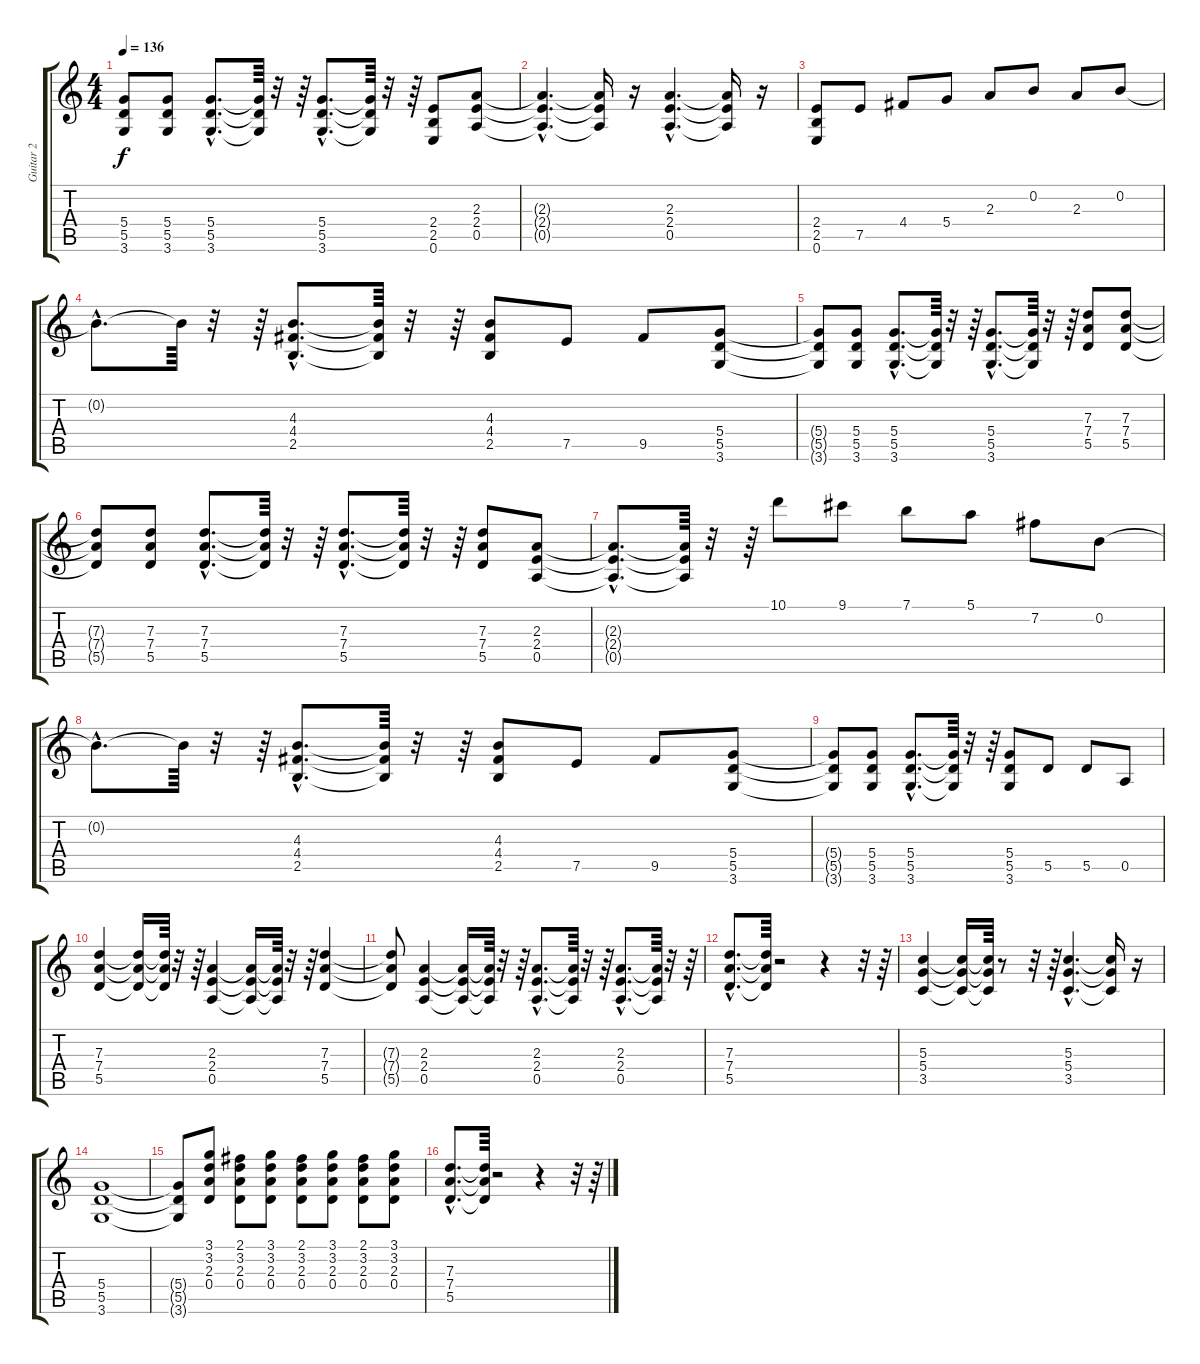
\track ("Guitar 2" "Guitar 2") {instrument distortionguitar}
\staff {score tabs}
\tuning (E4 B3 G3 D3 A2 E2) {hide}
\ts (4 4)
\tempo 136
\clef g2
\ks c
(5.4{t} 5.5{t} 3.6{t}).8{dy f} (5.4 5.5 3.6).8 (5.4{hac} 5.5{hac} 3.6{hac}).8{d} (5.4{t} 5.5{t} 3.6{t}).64 r.32 r.64 (5.4{hac} 5.5{hac} 3.6{hac}).8{d} (5.4{t} 5.5{t} 3.6{t}).64 r.32 r.64 (2.4 2.5 0.6).8 (2.3 2.4 0.5).8 |
(2.3{hac t} 2.4{hac t} 0.5{hac t}).4{d} (2.3{t} 2.4{t} 0.5{t}).16 r.16 (2.3{hac} 2.4{hac} 0.5{hac}).4{d} (2.3{t} 2.4{t} 0.5{t}).16 r.16 |
(2.4 2.5 0.6).8 7.5.8 4.4.8 5.4.8 2.3.8 0.2.8 2.3.8 0.2.8 |
0.2{hac t}.8{d} 0.2{t}.64 r.32 r.64 (4.3{hac} 4.4{hac} 2.5{hac}).8{d} (4.3{t} 4.4{t} 2.5{t}).64 r.32 r.64 (4.3 4.4 2.5).8 7.5.8 9.5.8 (5.4 5.5 3.6).8 |
(5.4{t} 5.5{t} 3.6{t}).8 (5.4 5.5 3.6).8 (5.4{hac} 5.5{hac} 3.6{hac}).8{d} (5.4{t} 5.5{t} 3.6{t}).64 r.32 r.64 (5.4{hac} 5.5{hac} 3.6{hac}).8{d} (5.4{t} 5.5{t} 3.6{t}).64 r.32 r.64 (7.3 7.4 5.5).8 (7.3 7.4 5.5).8 |
(7.3{t} 7.4{t} 5.5{t}).8 (7.3 7.4 5.5).8 (7.3{hac} 7.4{hac} 5.5{hac}).8{d} (7.3{t} 7.4{t} 5.5{t}).64 r.32 r.64 (7.3{hac} 7.4{hac} 5.5{hac}).8{d} (7.3{t} 7.4{t} 5.5{t}).64 r.32 r.64 (7.3 7.4 5.5).8 (2.3 2.4 0.5).8 |
(2.3{hac t} 2.4{hac t} 0.5{hac t}).8{d} (2.3{t} 2.4{t} 0.5{t}).64 r.32 r.64 10.1.8 9.1.8 7.1.8 5.1.8 7.2.8 0.2.8 |
0.2{hac t}.8{d} 0.2{t}.64 r.32 r.64 (4.3{hac} 4.4{hac} 2.5{hac}).8{d} (4.3{t} 4.4{t} 2.5{t}).64 r.32 r.64 (4.3 4.4 2.5).8 7.5.8 9.5.8 (5.4 5.5 3.6).8 |
(5.4{t} 5.5{t} 3.6{t}).8 (5.4 5.5 3.6).8 (5.4{hac} 5.5{hac} 3.6{hac}).8{d} (5.4{t} 5.5{t} 3.6{t}).64 r.32 r.64 (5.4 5.5 3.6).8 5.5.8 5.5.8 0.5.8 |
(7.3 7.4 5.5).4 (7.3{t} 7.4{t} 5.5{t}).16 (7.3{t} 7.4{t} 5.5{t}).64 r.32 r.64 (2.3 2.4 0.5).4 (2.3{t} 2.4{t} 0.5{t}).16 (2.3{t} 2.4{t} 0.5{t}).64 r.32 r.64 (7.3 7.4 5.5).4 |
(7.3{t} 7.4{t} 5.5{t}).8 (2.3 2.4 0.5).4 (2.3{t} 2.4{t} 0.5{t}).16 (2.3{t} 2.4{t} 0.5{t}).64 r.32 r.64 (2.3{hac} 2.4{hac} 0.5{hac}).8{d} (2.3{t} 2.4{t} 0.5{t}).64 r.32 r.64 (2.3{hac} 2.4{hac} 0.5{hac}).8{d} (2.3{t} 2.4{t} 0.5{t}).64 r.32 r.64 |
(7.3{hac} 7.4{hac} 5.5{hac}).8{d} (7.3{t} 7.4{t} 5.5{t}).64 r.2 r.4 r.32 r.64 |
(5.3 5.4 3.5).4 (5.3{t} 5.4{t} 3.5{t}).16 (5.3{t} 5.4{t} 3.5{t}).64 r.8 r.32 r.64 (5.3{hac} 5.4{hac} 3.5{hac}).4{d} (5.3{t} 5.4{t} 3.5{t}).16 r.16 |
(5.4 5.5 3.6).1 |
(5.4{t} 5.5{t} 3.6{t}).8 (3.1 3.2 2.3 0.4).8 (2.1 3.2 2.3 0.4).8 (3.1 3.2 2.3 0.4).8 (2.1 3.2 2.3 0.4).8 (3.1 3.2 2.3 0.4).8 (2.1 3.2 2.3 0.4).8 (3.1 3.2 2.3 0.4).8 |
(7.3{hac} 7.4{hac} 5.5{hac}).8{d} (7.3{t} 7.4{t} 5.5{t}).64 r.2 r.4 r.32 r.64
